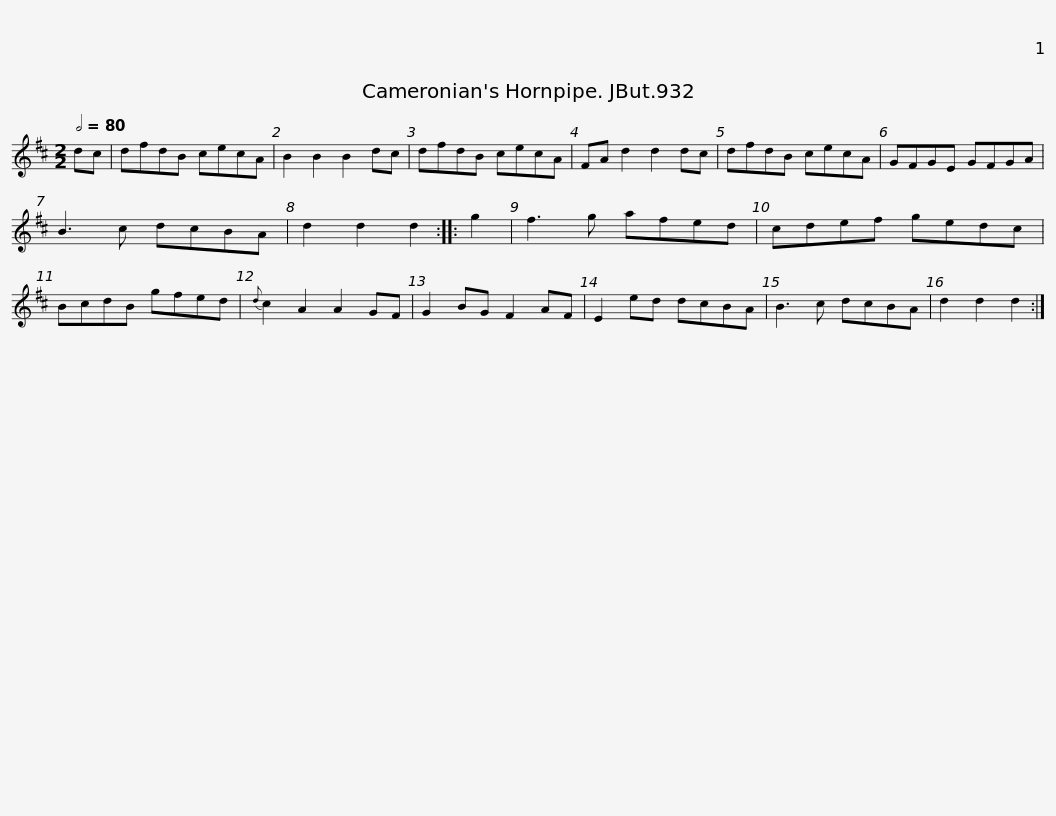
X:1
L:1/8
Q:1/2=80
M:2/2
I:linebreak $
K:D
V:1 treble
V:1
 dc | dfdB cecA | B2 B2 B2 dc | dfdB cecA | FA d2 d2 dc | %5
 dfdB cecA |$ GFGE GFGA | B3 c dcBA | d2 d2 d2 :: g2 | %10
 f3 g afed | cdef gedc | BcdB gfed |${d} c2 A2 A2 GF | G2 BG F2 AF | %15
 E2 ed dcBA | B3 c dcBA | d2 d2 d2 :| %18
